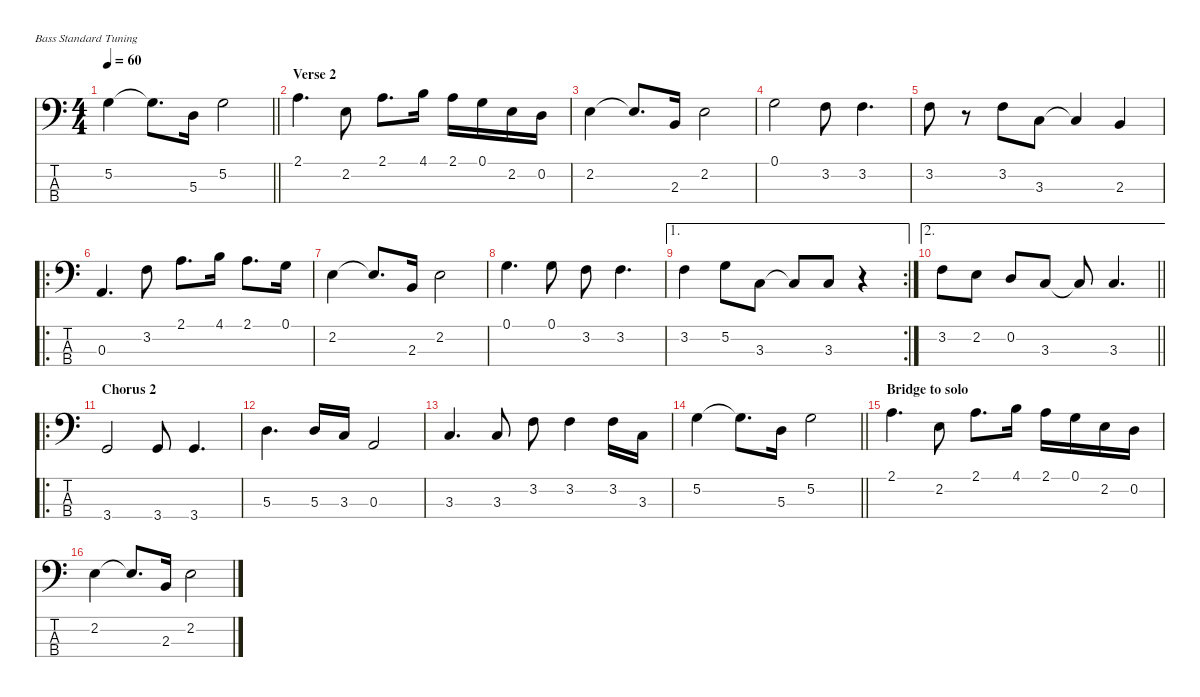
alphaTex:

\defaultSystemsLayout 4
\hideDynamics
\bracketExtendMode nobrackets
\singleTrackTrackNamePolicy hidden
\multiTrackTrackNamePolicy hidden
\otherSystemsTrackNameOrientation horizontal
\track ("Bass" "el.bs.") {instrument electricbassfinger}
\staff {score tabs}
\tuning (G2 D2 A1 E1)
\ts (4 4)
\tempo 60
\clef f4
\barLineRight lightlight
\ks aminor
5.2.4{dy f beam Down} 5.2{t}.8{d beam Down} 5.3.16{beam Down} 5.2.2{beam Down} |
\section ("" "Verse 2")
2.1.4{d beam Down} 2.2.8{beam Down} 2.1.8{d beam Down} 4.1.16{beam Down} 2.1.16{beam Down} 0.1.16{beam Down} 2.2.16{beam Down} 0.2.16{beam Down} |
2.2.4{beam Down} 2.2{t}.8{d beam Up} 2.3.16{beam Up} 2.2.2{beam Down} |
0.1.2{beam Down} 3.2.8{beam Down} 3.2.4{d beam Down} |
3.2.8{beam Down} r.8{beam Down} 3.2.8{beam Down} 3.3.8{beam Down} 3.3{t}.4{beam Up} 2.3.4{beam Up} |
\ro
0.3.4{d beam Up} 3.2.8{beam Down} 2.1.8{d beam Down} 4.1.16{beam Down} 2.1.8{d beam Down} 0.1.16{beam Down} |
2.2.4{beam Down} 2.2{t}.8{d beam Up} 2.3.16{beam Up} 2.2.2{beam Down} |
0.1.4{d beam Down} 0.1.8{beam Down} 3.2.8{beam Down} 3.2.4{d beam Down} |
\ae 1
\rc 2
3.2.4{beam Down} 5.2.8{beam Down} 3.3.8{beam Down} 3.3{t}.8{beam Up} 3.3.8{beam Up} r.4{beam Up} |
\ae 2
\barLineRight lightlight
3.2.8{beam Down} 2.2.8{beam Down} 0.2.8{beam Up} 3.3.8{beam Up} 3.3{t}.8{beam Up} 3.3.4{d beam Up} |
\ro
\section ("" "Chorus 2")
3.4.2{beam Up} 3.4.8{beam Up} 3.4.4{d beam Up} |
5.3.4{d beam Down} 5.3.16{beam Up} 3.3.16{beam Up} 0.3.2{beam Up} |
3.3.4{d beam Up} 3.3.8{beam Up} 3.2.8{beam Down} 3.2.4{beam Down} 3.2.16{beam Down} 3.3.16{beam Down} |
\barLineRight lightlight
5.2.4{beam Down} 5.2{t}.8{d beam Down} 5.3.16{beam Down} 5.2.2{beam Down} |
\section ("" "Bridge to solo")
2.1.4{d beam Down} 2.2.8{beam Down} 2.1.8{d beam Down} 4.1.16{beam Down} 2.1.16{beam Down} 0.1.16{beam Down} 2.2.16{beam Down} 0.2.16{beam Down} |
2.2.4{beam Down} 2.2{t}.8{d beam Up} 2.3.16{beam Up} 2.2.2{beam Down}
